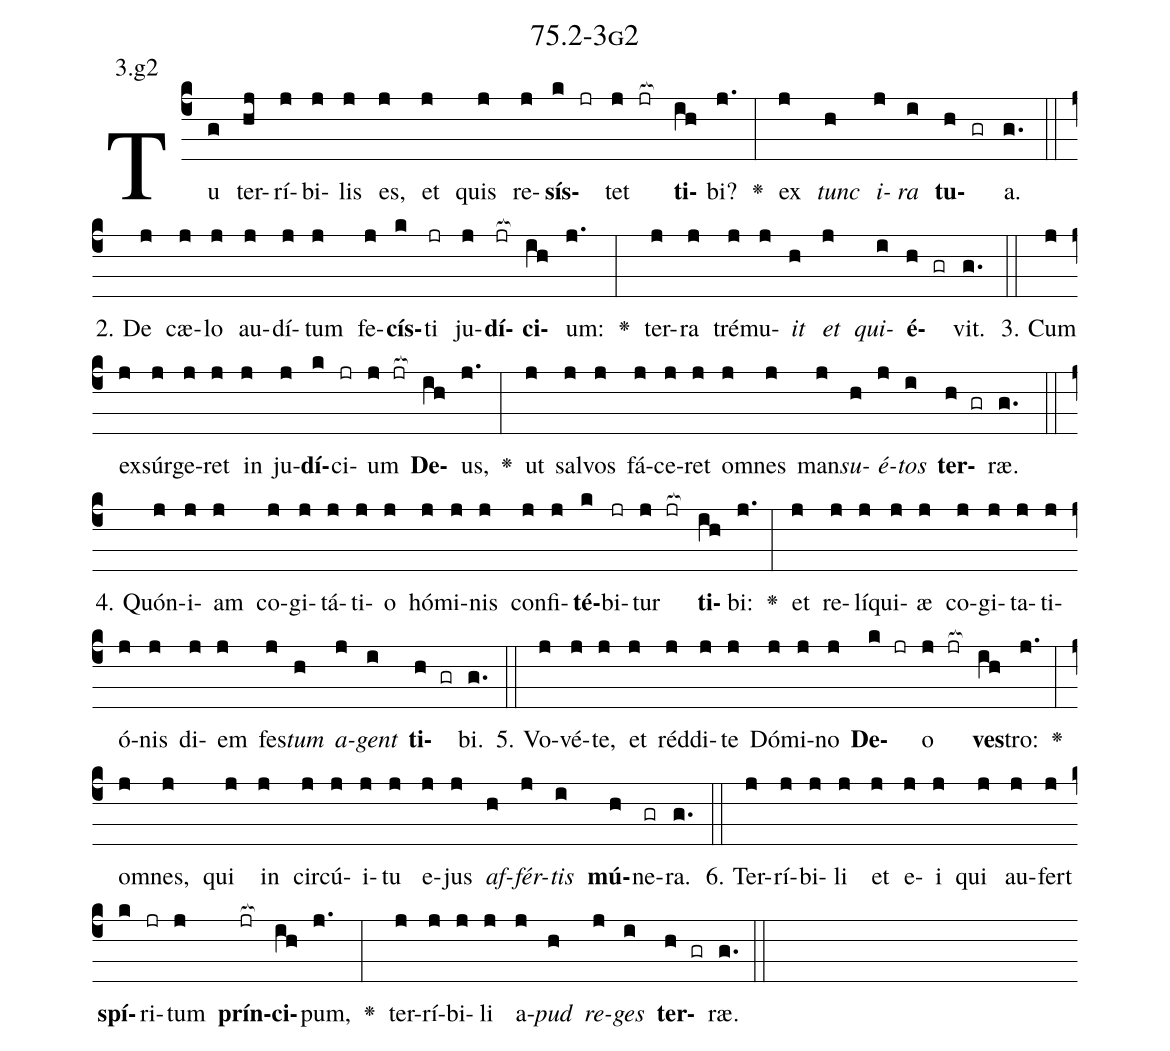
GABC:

name: 75.2-3g2;
annotation: 3.g2;
%%
(c4)Tu(g) ter(hj)rí(j)bi(j)lis(j) es,(j) et(j) quis(j) re(j)<b>sís</b>(k jr)tet(j jr[ocb:1{]) <b>ti</b>(ih[ocb:0}])bi?(j.) <v>\greheightstar</v>(:) ex(j) <i>tunc</i>(h) <i>i</i>(j)<i>ra</i>(i) <b>tu</b>(h gr)a.(g.) (::)
2. De(j) cæ(j)lo(j) au(j)dí(j)tum(j) fe(j)<b>cís</b>(k)ti(jr) ju(j)<b>dí</b>(jr[ocb:1{])<b>ci</b>(ih[ocb:0}])um:(j.) <v>\greheightstar</v>(:) ter(j)ra(j) tré(j)mu(j)<i>it</i>(h) <i>et</i>(j) <i>qui</i>(i)<b>é</b>(h gr)vit.(g.) (::)
3. Cum(j) ex(j)súr(j)ge(j)ret(j) in(j) ju(j)<b>dí</b>(k)ci(jr)um(j jr[ocb:1{]) <b>De</b>(ih[ocb:0}])us,(j.) <v>\greheightstar</v>(:) ut(j) sal(j)vos(j) fá(j)ce(j)ret(j) om(j)nes(j) man(j)<i>su</i>(h)<i>é</i>(j)<i>tos</i>(i) <b>ter</b>(h gr)ræ.(g.) (::)
4. Quón(j)i(j)am(j) co(j)gi(j)tá(j)ti(j)o(j) hó(j)mi(j)nis(j) con(j)fi(j)<b>té</b>(k)bi(jr)tur(j jr[ocb:1{]) <b>ti</b>(ih[ocb:0}])bi:(j.) <v>\greheightstar</v>(:) et(j) re(j)lí(j)qui(j)æ(j) co(j)gi(j)ta(j)ti(j)ó(j)nis(j) di(j)em(j) fes(j)<i>tum</i>(h) <i>a</i>(j)<i>gent</i>(i) <b>ti</b>(h gr)bi.(g.) (::)
5. Vo(j)vé(j)te,(j) et(j) réd(j)di(j)te(j) Dó(j)mi(j)no(j) <b>De</b>(k jr)o(j jr[ocb:1{]) <b>ves</b>(ih[ocb:0}])tro:(j.) <v>\greheightstar</v>(:) om(j)nes,(j) qui(j) in(j) cir(j)cú(j)i(j)tu(j) e(j)jus(j) <i>af</i>(h)<i>fér</i>(j)<i>tis</i>(i) <b>mú</b>(h)ne(gr)ra.(g.) (::)
6. Ter(j)rí(j)bi(j)li(j) et(j) e(j)i(j) qui(j) au(j)fert(j) <b>spí</b>(k)ri(jr)tum(j) <b>prín</b>(jr[ocb:1{])<b>ci</b>(ih[ocb:0}])pum,(j.) <v>\greheightstar</v>(:) ter(j)rí(j)bi(j)li(j) a(j)<i>pud</i>(h) <i>re</i>(j)<i>ges</i>(i) <b>ter</b>(h gr)ræ.(g.) (::)
